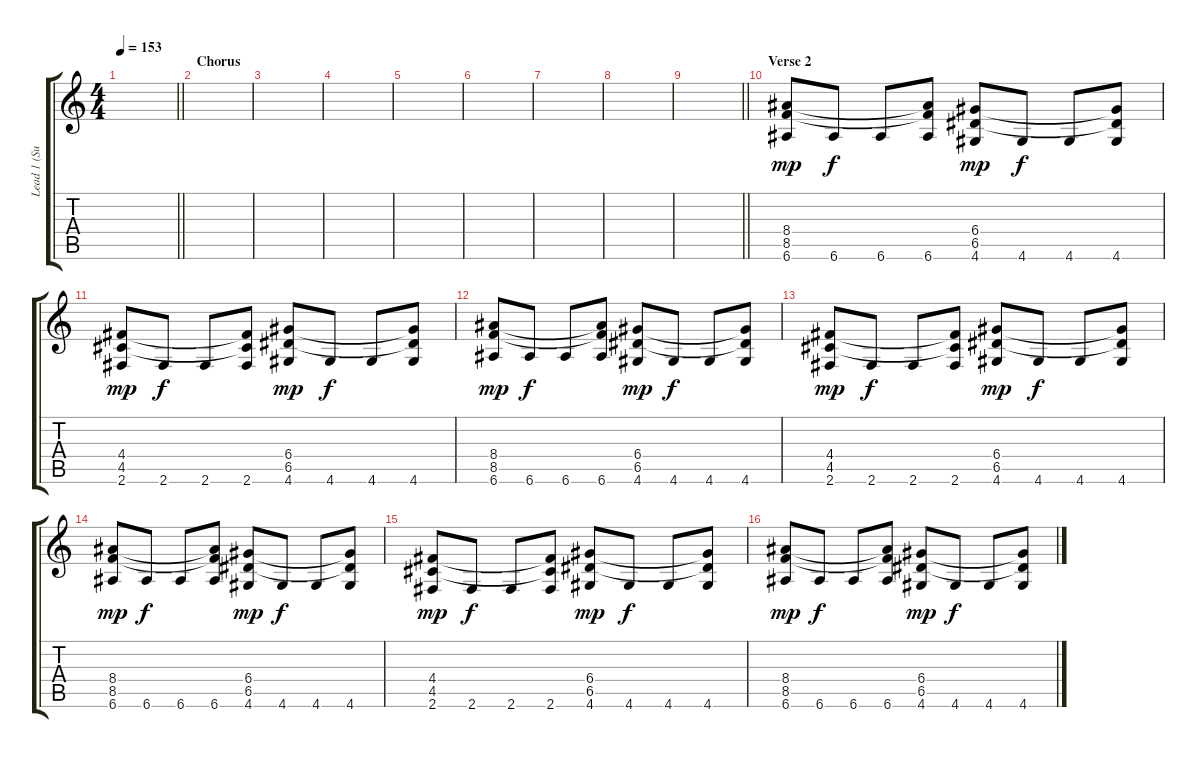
\track ("Lead 1 (Sum)" "Lead 1 (Su") {instrument overdrivenguitar}
\staff {score tabs}
\tuning (E4 B3 G3 D3 A2 E2) {hide}
\ts (4 4)
\tempo 153
\clef g2
\barLineRight lightlight
\ks c
|
\section ("" "Chorus")
|
|
|
|
|
|
|
\barLineRight lightlight
|
\section ("" "Verse 2")
(8.4 8.5 6.6).8{dy mp volume 10} 6.6.8{dy f} 6.6.8 (8.4{t} 8.5{t} 6.6).8 (6.4 6.5 4.6).8{dy mp} 4.6.8{dy f} 4.6.8 (6.4{t} 6.5{t} 4.6).8 |
(4.4 4.5 2.6).8{dy mp} 2.6.8{dy f} 2.6.8 (4.4{t} 4.5{t} 2.6).8 (6.4 6.5 4.6).8{dy mp} 4.6.8{dy f} 4.6.8 (6.4{t} 6.5{t} 4.6).8 |
(8.4 8.5 6.6).8{dy mp} 6.6.8{dy f} 6.6.8 (8.4{t} 8.5{t} 6.6).8 (6.4 6.5 4.6).8{dy mp} 4.6.8{dy f} 4.6.8 (6.4{t} 6.5{t} 4.6).8 |
(4.4 4.5 2.6).8{dy mp} 2.6.8{dy f} 2.6.8 (4.4{t} 4.5{t} 2.6).8 (6.4 6.5 4.6).8{dy mp} 4.6.8{dy f} 4.6.8 (6.4{t} 6.5{t} 4.6).8 |
(8.4 8.5 6.6).8{dy mp} 6.6.8{dy f} 6.6.8 (8.4{t} 8.5{t} 6.6).8 (6.4 6.5 4.6).8{dy mp} 4.6.8{dy f} 4.6.8 (6.4{t} 6.5{t} 4.6).8 |
(4.4 4.5 2.6).8{dy mp} 2.6.8{dy f} 2.6.8 (4.4{t} 4.5{t} 2.6).8 (6.4 6.5 4.6).8{dy mp} 4.6.8{dy f} 4.6.8 (6.4{t} 6.5{t} 4.6).8 |
(8.4 8.5 6.6).8{dy mp} 6.6.8{dy f} 6.6.8 (8.4{t} 8.5{t} 6.6).8 (6.4 6.5 4.6).8{dy mp} 4.6.8{dy f} 4.6.8 (6.4{t} 6.5{t} 4.6).8
